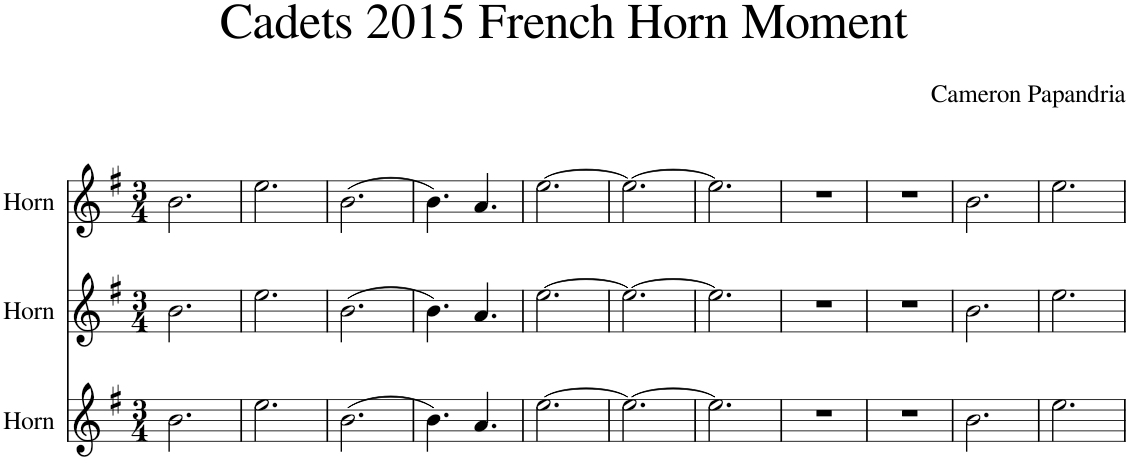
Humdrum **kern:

**kern	**kern	**kern
*part3	*part2	*part1
*staff3	*staff2	*staff1
*I"Horn	*I"Horn	*I"Horn
*I'Hn.	*I'Hn.	*I'Hn.
*clefG2	*clefG2	*clefG2
*Trd4c7	*Trd4c7	*Trd4c7
*k[f#]	*k[f#]	*k[f#]
*M3/4	*M3/4	*M3/4
=1	=1	=1
2.b\	2.b\	2.b\
=2	=2	=2
2.ee\	2.ee\	2.ee\
=3	=3	=3
(2.b\	(2.b\	(2.b\
=4	=4	=4
4.b\)	4.b\)	4.b\)
4.a/	4.a/	4.a/
=5	=5	=5
[2.ee\	[2.ee\	[2.ee\
=6	=6	=6
2.ee\_	2.ee\_	2.ee\_
=7	=7	=7
2.ee\]	2.ee\]	2.ee\]
=8	=8	=8
2.r	2.r	2.r
=9	=9	=9
2.r	2.r	2.r
=10	=10	=10
2.b\	2.b\	2.b\
=11	=11	=11
2.ee\	2.ee\	2.ee\
=	=	=
*-	*-	*-
